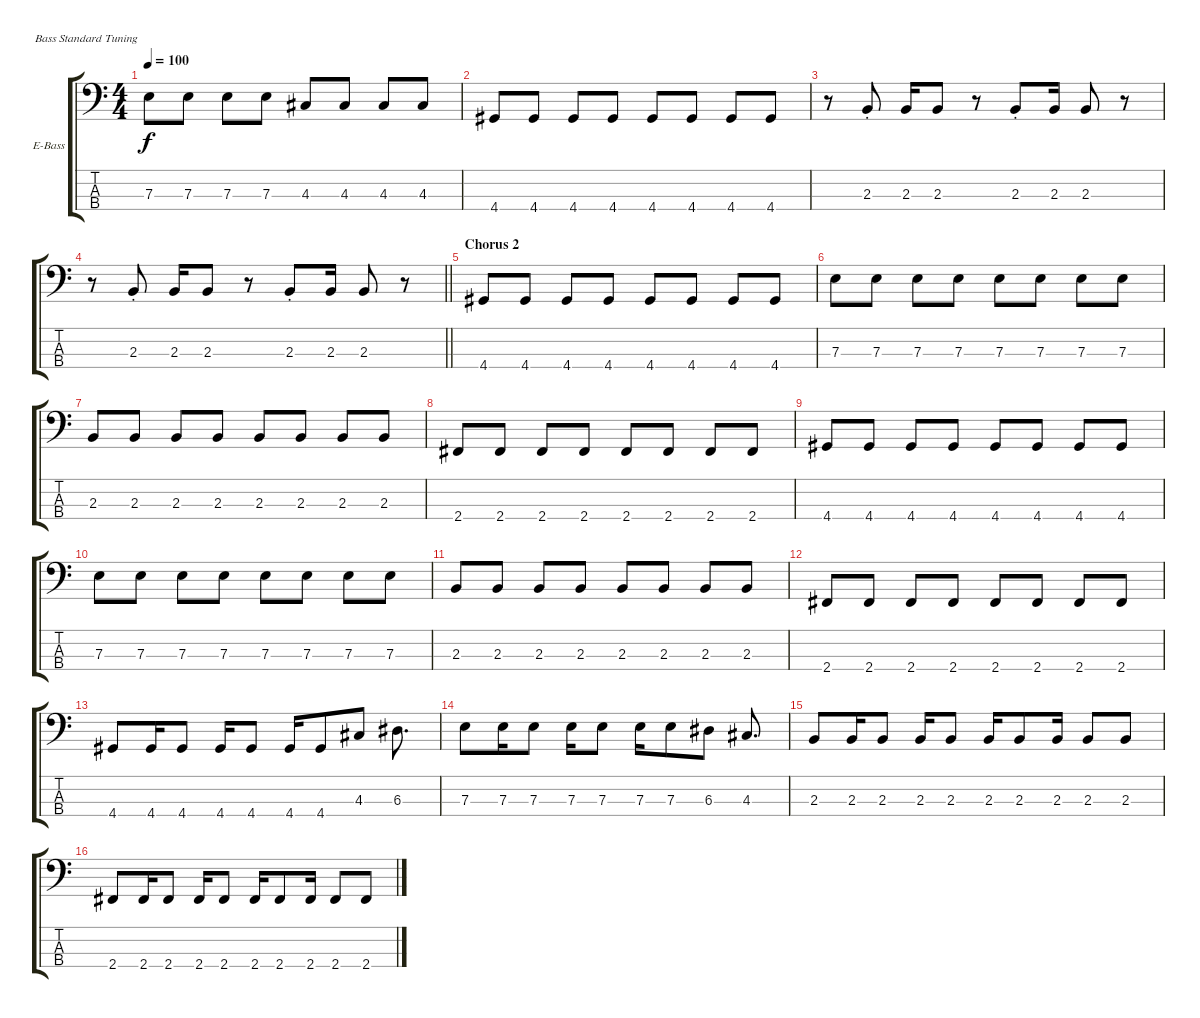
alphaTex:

\bracketExtendMode groupsimilarinstruments
\firstSystemTrackNameOrientation horizontal
\otherSystemsTrackNameOrientation horizontal
\track ("Nikolai Fraiture" "E-Bass") {instrument electricbassfinger}
\staff {score tabs}
\tuning (G2 D2 A1 E1)
\ts (4 4)
\tempo 100
\clef f4
\scale
0.333333
\ks c
7.3.8{dy f} 7.3.8 7.3.8 7.3.8 4.3.8 4.3.8 4.3.8 4.3.8 |
\scale
0.333333 4.4.8 4.4.8 4.4.8 4.4.8 4.4.8 4.4.8 4.4.8 4.4.8 |
\scale
0.333333 r.8 2.3{st}.8 2.3.16 2.3.8 r.8 2.3{st}.8 2.3.16 2.3.8 r.8 |
\scale
0.333333
\barLineRight lightlight
r.8 2.3{st}.8 2.3.16 2.3.8 r.8 2.3{st}.8 2.3.16 2.3.8 r.8 |
\section ("" "Chorus 2")
\scale
0.333333 4.4.8 4.4.8 4.4.8 4.4.8 4.4.8 4.4.8 4.4.8 4.4.8 |
\scale
0.333333 7.3.8 7.3.8 7.3.8 7.3.8 7.3.8 7.3.8 7.3.8 7.3.8 |
\scale
0.333333 2.3.8 2.3.8 2.3.8 2.3.8 2.3.8 2.3.8 2.3.8 2.3.8 |
\scale
0.333333 2.4.8 2.4.8 2.4.8 2.4.8 2.4.8 2.4.8 2.4.8 2.4.8 |
\scale
0.333333 4.4.8 4.4.8 4.4.8 4.4.8 4.4.8 4.4.8 4.4.8 4.4.8 |
\scale
0.333333 7.3.8 7.3.8 7.3.8 7.3.8 7.3.8 7.3.8 7.3.8 7.3.8 |
\scale
0.333333 2.3.8 2.3.8 2.3.8 2.3.8 2.3.8 2.3.8 2.3.8 2.3.8 |
\scale
0.333333 2.4.8 2.4.8 2.4.8 2.4.8 2.4.8 2.4.8 2.4.8 2.4.8 |
\scale
0.333333 4.4.8 4.4.16 4.4.8 4.4.16 4.4.8 4.4.16 4.4.8 4.3.8 6.3.8{d} |
\scale
0.333333 7.3.8 7.3.16 7.3.8 7.3.16 7.3.8 7.3.16 7.3.8 6.3.8 4.3.8{d} |
\scale
0.333333 2.3.8 2.3.16 2.3.8 2.3.16 2.3.8 2.3.16 2.3.8 2.3.16 2.3.8 2.3.8 |
\scale
0.333333 2.4.8 2.4.16 2.4.8 2.4.16 2.4.8 2.4.16 2.4.8 2.4.16 2.4.8 2.4.8
